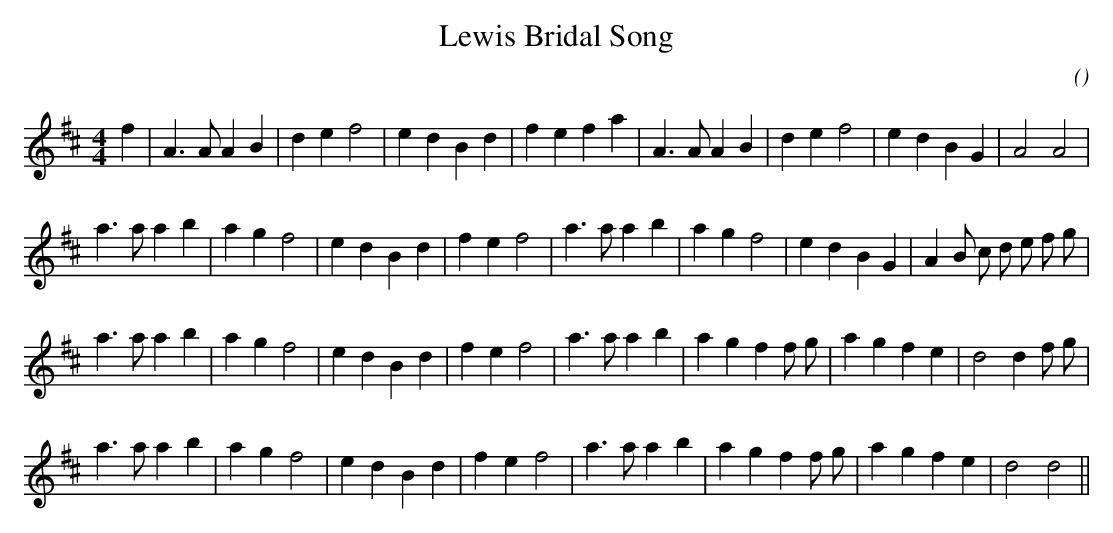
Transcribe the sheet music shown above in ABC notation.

X:1
T: Lewis Bridal Song
C:
O:
M:4/4
K:D
K:D
M:4/4
L:1/16
f4 |A6 A2 A4 B4 |d4 e4 f8 |e4 d4 B4 d4 |f4 e4 f4 a4 |A6 A2 A4 B4 |d4 e4 f8 |e4 d4 B4 G4 |A8 A8 |
a6 a2 a4 b4 |a4 g4 f8 |e4 d4 B4 d4 |f4 e4 f8 |a6 a2 a4 b4 |a4 g4 f8 |e4 d4 B4 G4 |A4 B2 c2 d2 e2 f2 g2 |
a6 a2 a4 b4 |a4 g4 f8 |e4 d4 B4 d4 |f4 e4 f8 |a6 a2 a4 b4 |a4 g4 f4 f2 g2 |a4 g4 f4 e4 |d8 d4 f2 g2 |
a6 a2 a4 b4 |a4 g4 f8 |e4 d4 B4 d4 |f4 e4 f8 |a6 a2 a4 b4 |a4 g4 f4 f2 g2 |a4 g4 f4 e4 |d8 d8 ||
